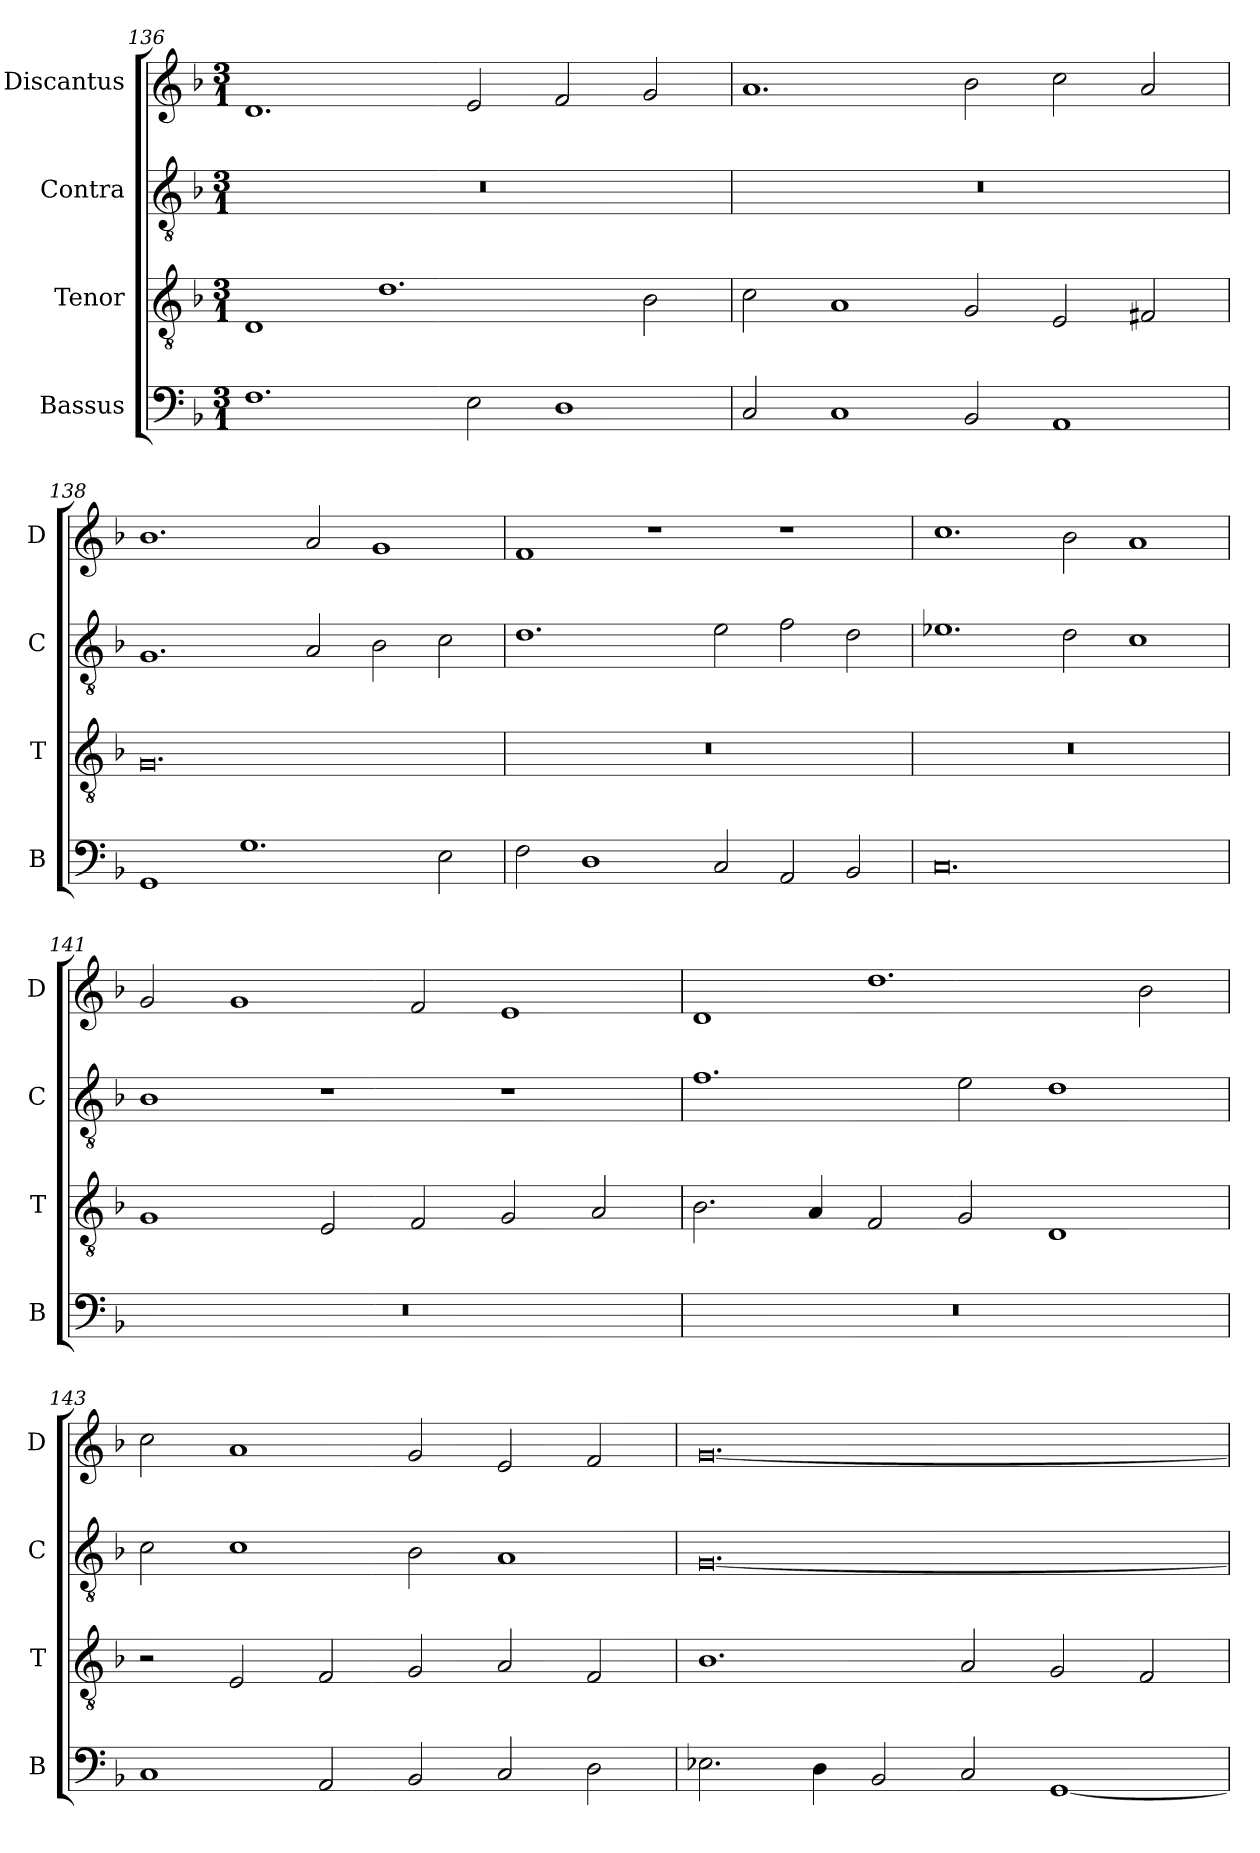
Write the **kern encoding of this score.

**kern	**kern	**kern	**kern
*part4	*part3	*part2	*part1
*staff4	*staff3	*staff2	*staff1
*I"Bassus	*I"Tenor	*I"Contra	*I"Discantus
*I'B	*I'T	*I'C	*I'D
*clefF4	*clefGv2	*clefGv2	*clefG2
*k[b-]	*k[b-]	*k[b-]	*k[b-]
*M3/1	*M3/1	*M3/1	*M3/1
=136	=136	=136	=136
1.F	1D	0.r	1.d
.	1.d	.	.
2E\	.	.	2e/
1D	.	.	2f/
.	2B-\	.	2g/
=137	=137	=137	=137
2C/	2c\	0.r	1.a
1C	1A	.	.
2BB-/	2G/	.	2b-\
1AA	2E/	.	2cc\
.	2F#X/	.	2a/
=138	=138	=138	=138
1GG	0.G	1.G	1.b-
1.G	.	.	.
.	.	2A/	2a/
.	.	2B-\	1g
2E\	.	2c\	.
=139	=139	=139	=139
2F\	0.r	1.d	1f
1D	.	.	.
.	.	.	1r
2C/	.	2e\	.
2AA/	.	2f\	1r
2BB-/	.	2d\	.
=140	=140	=140	=140
0.C	0.r	1.e-X	1.cc
.	.	2d\	2b-\
.	.	1c	1a
=141	=141	=141	=141
0.r	1G	1B-	2g/
.	.	.	1g
.	2E/	1r	.
.	2F/	.	2f/
.	2G/	1r	1e
.	2A/	.	.
=142	=142	=142	=142
0.r	2.B-\	1.f	1d
.	4A/	.	.
.	2F/	.	1.dd
.	2G/	2e\	.
.	1D	1d	.
.	.	.	2b-\
=143	=143	=143	=143
1C	2r	2c\	2cc\
.	2E/	1c	1a
2AA/	2F/	.	.
2BB-/	2G/	2B-\	2g/
2C/	2A/	1A	2e/
2D\	2F/	.	2f/
=144	=144	=144	=144
2.E-X\	1.B-	[0.G	[0.g
4D\	.	.	.
2BB-/	.	.	.
2C/	2A/	.	.
[1GG	2G/	.	.
.	2F/	.	.
=	=	=	=
*-	*-	*-	*-
